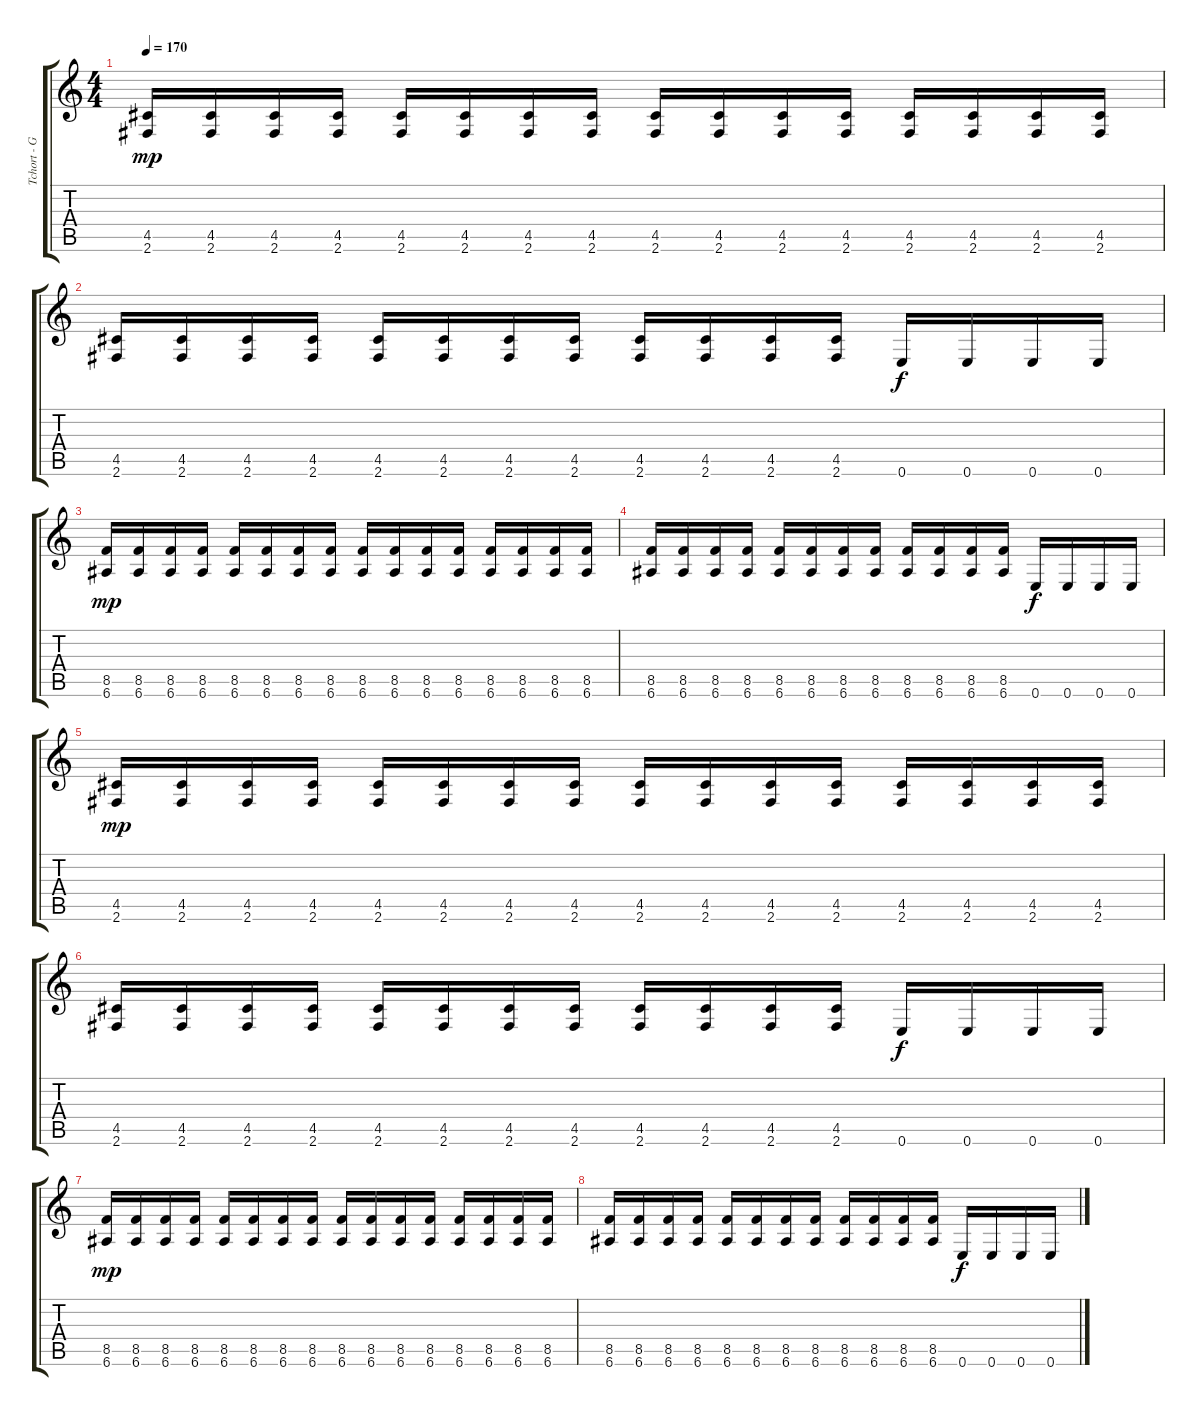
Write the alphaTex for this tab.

\track ("Tchort - Guitar" "Tchort - G") {instrument distortionguitar}
\staff {score tabs}
\tuning (E4 B3 G3 D3 A2 E2) {hide}
\ts (4 4)
\tempo 170
\clef g2
\ks c
(4.5 2.6).16{dy mp} (4.5 2.6).16 (4.5 2.6).16 (4.5 2.6).16 (4.5 2.6).16 (4.5 2.6).16 (4.5 2.6).16 (4.5 2.6).16 (4.5 2.6).16 (4.5 2.6).16 (4.5 2.6).16 (4.5 2.6).16 (4.5 2.6).16 (4.5 2.6).16 (4.5 2.6).16 (4.5 2.6).16 |
(4.5 2.6).16 (4.5 2.6).16 (4.5 2.6).16 (4.5 2.6).16 (4.5 2.6).16 (4.5 2.6).16 (4.5 2.6).16 (4.5 2.6).16 (4.5 2.6).16 (4.5 2.6).16 (4.5 2.6).16 (4.5 2.6).16 0.6.16{dy f} 0.6.16 0.6.16 0.6.16 |
(8.5 6.6).16{dy mp} (8.5 6.6).16 (8.5 6.6).16 (8.5 6.6).16 (8.5 6.6).16 (8.5 6.6).16 (8.5 6.6).16 (8.5 6.6).16 (8.5 6.6).16 (8.5 6.6).16 (8.5 6.6).16 (8.5 6.6).16 (8.5 6.6).16 (8.5 6.6).16 (8.5 6.6).16 (8.5 6.6).16 |
(8.5 6.6).16 (8.5 6.6).16 (8.5 6.6).16 (8.5 6.6).16 (8.5 6.6).16 (8.5 6.6).16 (8.5 6.6).16 (8.5 6.6).16 (8.5 6.6).16 (8.5 6.6).16 (8.5 6.6).16 (8.5 6.6).16 0.6.16{dy f} 0.6.16 0.6.16 0.6.16 |
(4.5 2.6).16{dy mp} (4.5 2.6).16 (4.5 2.6).16 (4.5 2.6).16 (4.5 2.6).16 (4.5 2.6).16 (4.5 2.6).16 (4.5 2.6).16 (4.5 2.6).16 (4.5 2.6).16 (4.5 2.6).16 (4.5 2.6).16 (4.5 2.6).16 (4.5 2.6).16 (4.5 2.6).16 (4.5 2.6).16 |
(4.5 2.6).16 (4.5 2.6).16 (4.5 2.6).16 (4.5 2.6).16 (4.5 2.6).16 (4.5 2.6).16 (4.5 2.6).16 (4.5 2.6).16 (4.5 2.6).16 (4.5 2.6).16 (4.5 2.6).16 (4.5 2.6).16 0.6.16{dy f} 0.6.16 0.6.16 0.6.16 |
(8.5 6.6).16{dy mp} (8.5 6.6).16 (8.5 6.6).16 (8.5 6.6).16 (8.5 6.6).16 (8.5 6.6).16 (8.5 6.6).16 (8.5 6.6).16 (8.5 6.6).16 (8.5 6.6).16 (8.5 6.6).16 (8.5 6.6).16 (8.5 6.6).16 (8.5 6.6).16 (8.5 6.6).16 (8.5 6.6).16 |
(8.5 6.6).16 (8.5 6.6).16 (8.5 6.6).16 (8.5 6.6).16 (8.5 6.6).16 (8.5 6.6).16 (8.5 6.6).16 (8.5 6.6).16 (8.5 6.6).16 (8.5 6.6).16 (8.5 6.6).16 (8.5 6.6).16 0.6.16{dy f} 0.6.16 0.6.16 0.6.16
